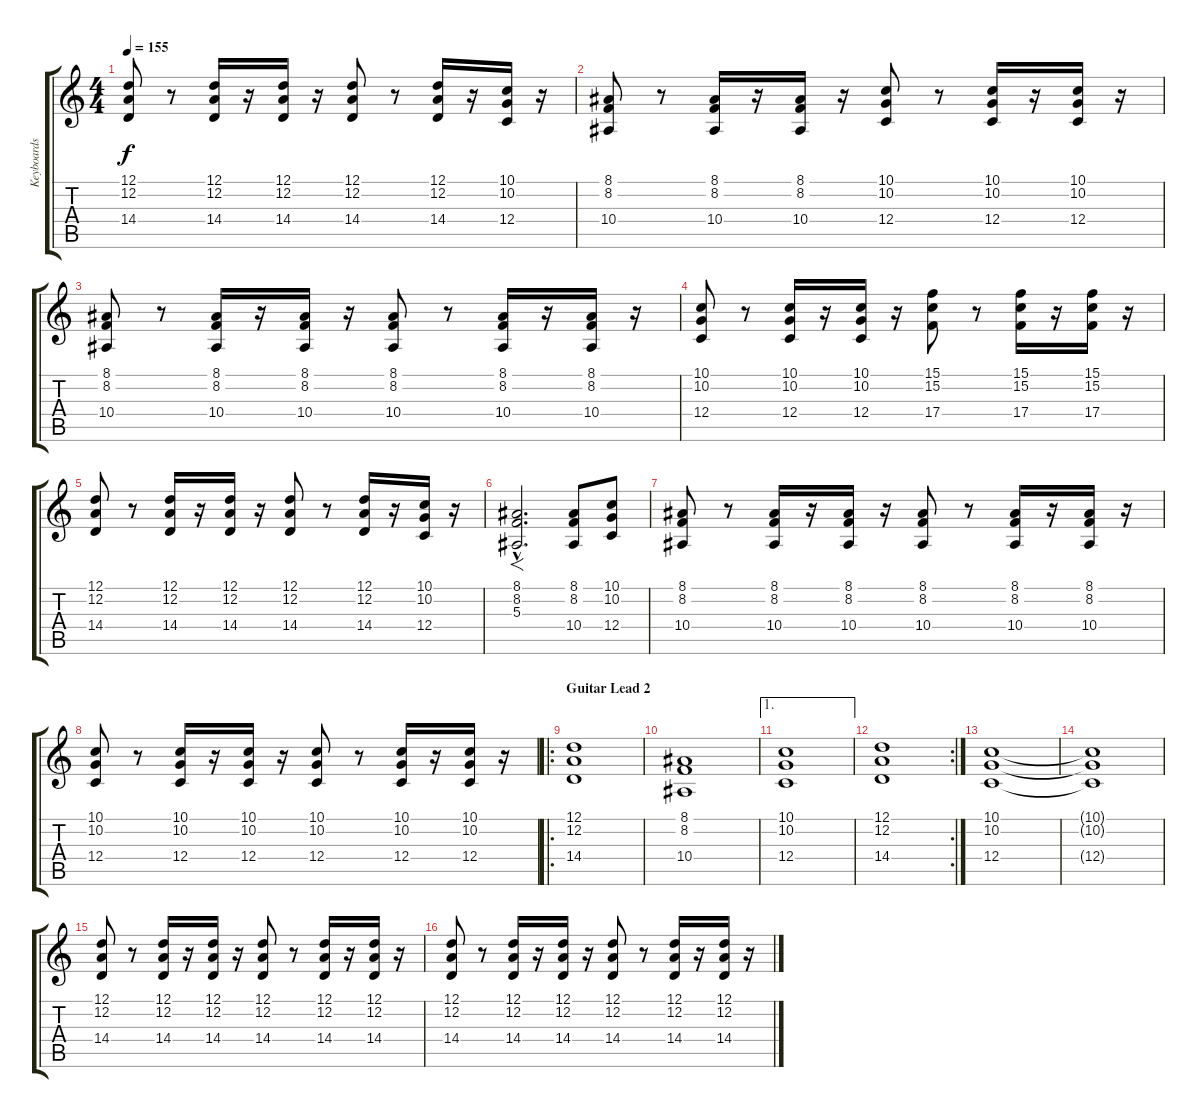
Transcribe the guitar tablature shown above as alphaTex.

\track ("Keyboards" "Keyboards") {instrument stringensemble1}
\staff {score tabs}
\tuning (D4 A3 F3 C3 G2 D2) {hide}
\ts (4 4)
\tempo 155
\clef g2
\ks c
(12.1 12.2 14.4).8{dy f instrument stringensemble1} r.8 (12.1 12.2 14.4).16 r.16 (12.1 12.2 14.4).16 r.16 (12.1 12.2 14.4).8 r.8 (12.1 12.2 14.4).16 r.16 (10.1 10.2 12.4).16 r.16 |
(8.1 8.2 10.4).8 r.8 (8.1 8.2 10.4).16 r.16 (8.1 8.2 10.4).16 r.16 (10.1 10.2 12.4).8 r.8 (10.1 10.2 12.4).16 r.16 (10.1 10.2 12.4).16 r.16 |
(8.1 8.2 10.4).8 r.8 (8.1 8.2 10.4).16 r.16 (8.1 8.2 10.4).16 r.16 (8.1 8.2 10.4).8 r.8 (8.1 8.2 10.4).16 r.16 (8.1 8.2 10.4).16 r.16 |
(10.1 10.2 12.4).8 r.8 (10.1 10.2 12.4).16 r.16 (10.1 10.2 12.4).16 r.16 (15.1 15.2 17.4).8 r.8 (15.1 15.2 17.4).16 r.16 (15.1 15.2 17.4).16 r.16 |
(12.1 12.2 14.4).8{instrument stringensemble1} r.8 (12.1 12.2 14.4).16 r.16 (12.1 12.2 14.4).16 r.16 (12.1 12.2 14.4).8 r.8 (12.1 12.2 14.4).16 r.16 (10.1 10.2 12.4).16 r.16 |
(8.1{hac} 8.2{hac} 5.3{hac}).2{f d} (8.1 8.2 10.4).8 (10.1 10.2 12.4).8 |
(8.1 8.2 10.4).8 r.8 (8.1 8.2 10.4).16 r.16 (8.1 8.2 10.4).16 r.16 (8.1 8.2 10.4).8 r.8 (8.1 8.2 10.4).16 r.16 (8.1 8.2 10.4).16 r.16 |
(10.1 10.2 12.4).8 r.8 (10.1 10.2 12.4).16 r.16 (10.1 10.2 12.4).16 r.16 (10.1 10.2 12.4).8 r.8 (10.1 10.2 12.4).16 r.16 (10.1 10.2 12.4).16 r.16 |
\ro
\section ("" "Guitar Lead 2")
(12.1 12.2 14.4).1 |
(8.1 8.2 10.4).1 |
\ae 1
(10.1 10.2 12.4).1 |
\rc 2
(12.1 12.2 14.4).1 |
(10.1 10.2 12.4).1 |
(10.1{t} 10.2{t} 12.4{t}).1 |
(12.1 12.2 14.4).8 r.8 (12.1 12.2 14.4).16 r.16 (12.1 12.2 14.4).16 r.16 (12.1 12.2 14.4).8 r.8 (12.1 12.2 14.4).16 r.16 (12.1 12.2 14.4).16 r.16 |
(12.1 12.2 14.4).8 r.8 (12.1 12.2 14.4).16 r.16 (12.1 12.2 14.4).16 r.16 (12.1 12.2 14.4).8 r.8 (12.1 12.2 14.4).16 r.16 (12.1 12.2 14.4).16 r.16
